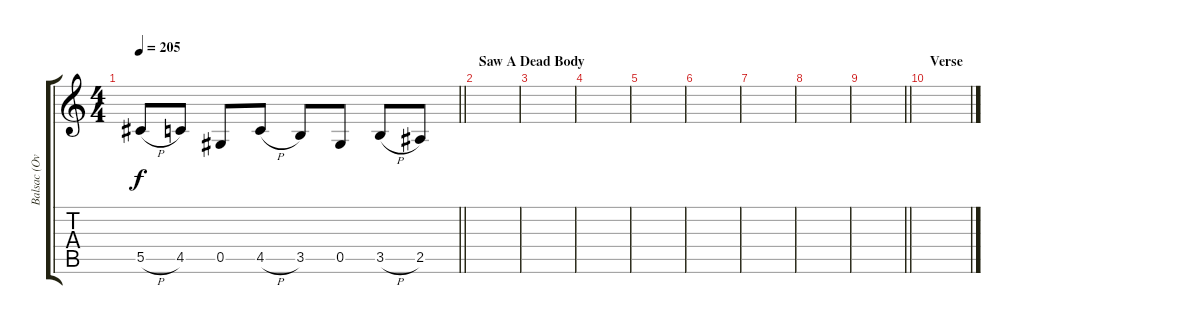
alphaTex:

\track ("Balsac (Overlayed)" "Balsac (Ov") {instrument overdrivenguitar}
\staff {score tabs}
\tuning (Eb4 Bb3 Gb3 Db3 Ab2 Eb2) {hide}
\ts (4 4)
\tempo 205
\clef g2
\barLineRight lightlight
\ks c
5.5{h}.8{dy f} 4.5.8 0.5.8 4.5{h}.8 3.5.8 0.5.8 3.5{h}.8 2.5.8 |
\section ("" "Saw A Dead Body")
|
|
|
|
|
|
|
\barLineRight lightlight
|
\section ("" "Verse")
